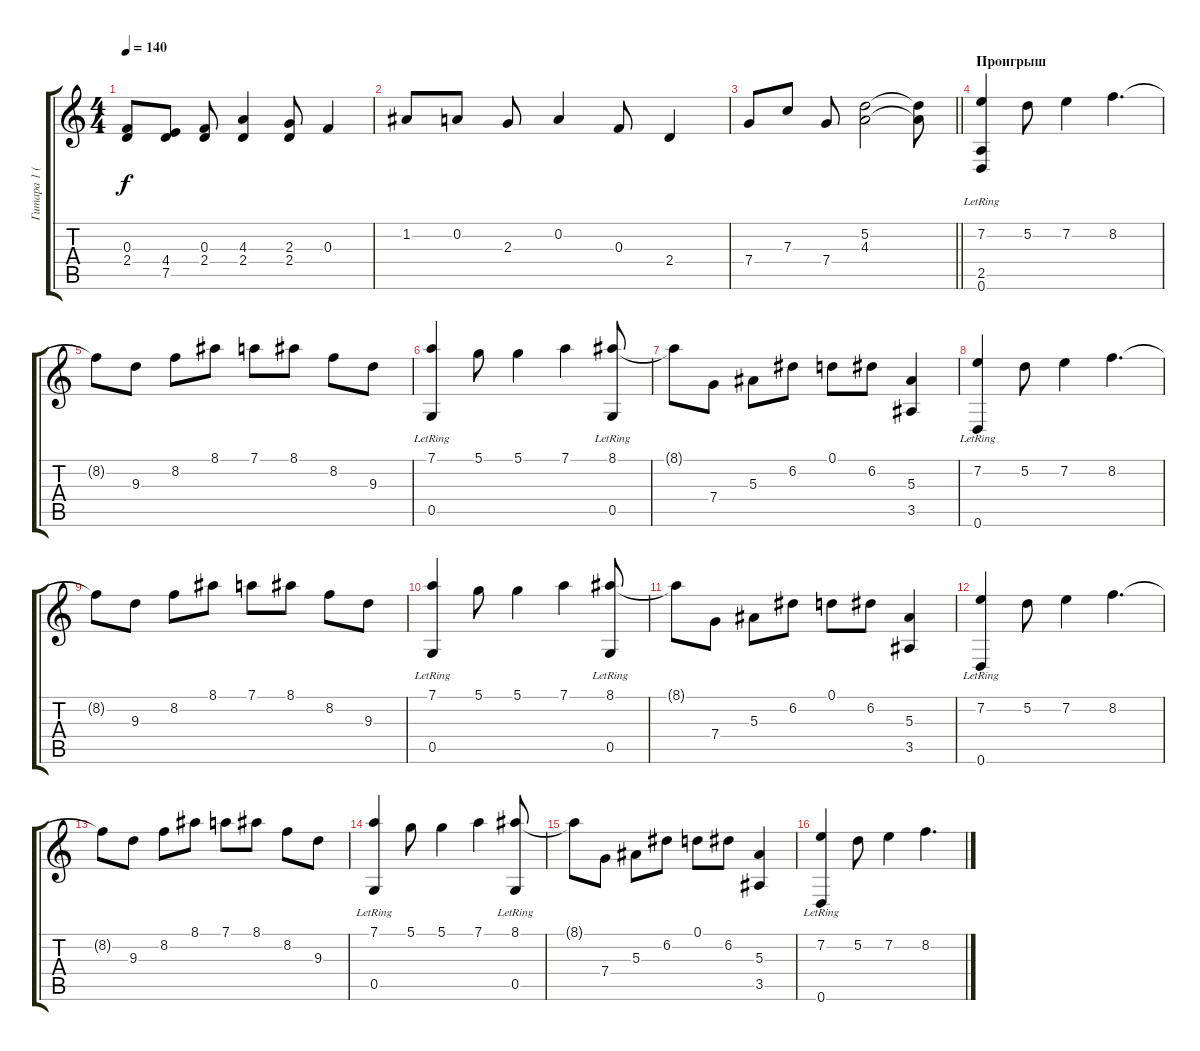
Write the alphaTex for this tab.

\track ("Гитара 1 (2)" "Гитара 1 (") {instrument distortionguitar}
\staff {score tabs}
\tuning (D4 A3 F3 C3 G2 D2) {hide}
\ts (4 4)
\tempo 140
\clef g2
\ks c
(0.3 2.4).8{dy f} (4.4 7.5).8 (0.3 2.4).8 (4.3 2.4).4 (2.3 2.4).8 0.3.4 |
1.2.8 0.2.8 2.3.8 0.2.4 0.3.8 2.4.4 |
\barLineRight lightlight
7.4.8 7.3.8 7.4.8 (5.2 4.3).2 (5.2{t} 4.3{t}).8 |
\section ("" "Проигрыш")
(7.2 2.5 0.6{lr}).4 5.2.8 7.2.4 8.2.4{d} |
8.2{t}.8 9.3.8 8.2.8 8.1.8 7.1.8 8.1.8 8.2.8 9.3.8 |
(7.1 0.5{lr}).4 5.1.8 5.1.4 7.1.4 (8.1 0.5{lr}).8 |
8.1{t}.8 7.4.8 5.3.8 6.2.8 0.1.8 6.2.8 (5.3 3.5).4 |
(7.2 0.6{lr}).4 5.2.8 7.2.4 8.2.4{d} |
8.2{t}.8 9.3.8 8.2.8 8.1.8 7.1.8 8.1.8 8.2.8 9.3.8 |
(7.1 0.5{lr}).4 5.1.8 5.1.4 7.1.4 (8.1 0.5{lr}).8 |
8.1{t}.8 7.4.8 5.3.8 6.2.8 0.1.8 6.2.8 (5.3 3.5).4 |
(7.2 0.6{lr}).4 5.2.8 7.2.4 8.2.4{d} |
8.2{t}.8 9.3.8 8.2.8 8.1.8 7.1.8 8.1.8 8.2.8 9.3.8 |
(7.1 0.5{lr}).4 5.1.8 5.1.4 7.1.4 (8.1 0.5{lr}).8 |
8.1{t}.8 7.4.8 5.3.8 6.2.8 0.1.8 6.2.8 (5.3 3.5).4 |
(7.2 0.6{lr}).4 5.2.8 7.2.4 8.2.4{d}
